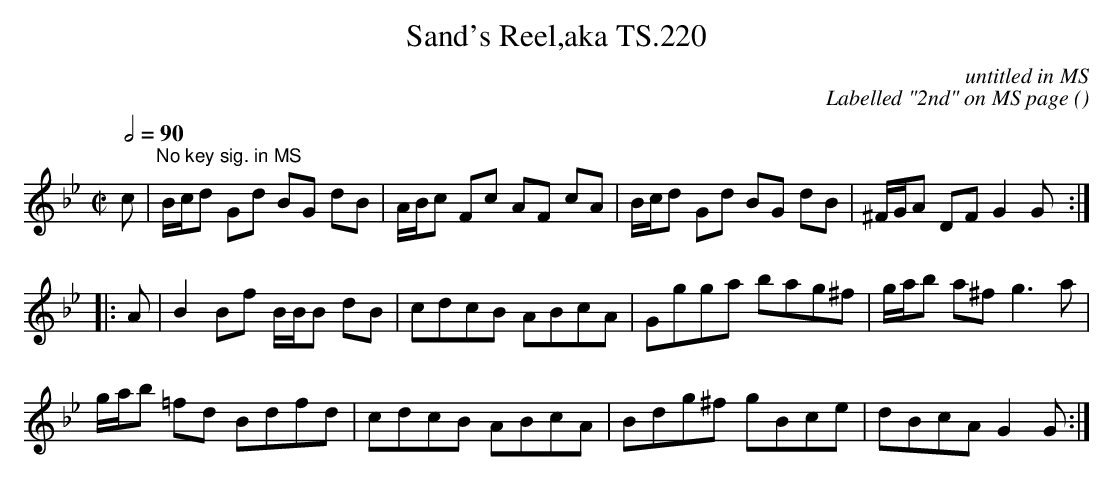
X:1
T:Sand's Reel,aka TS.220
M:C|
L:1/8
Q:1/2=90
C:untitled in MS
C:Labelled "2nd" on MS page
O:
K:Gm
c|"^No key sig. in MS"B/c/d Gd BG dB|A/B/c Fc AF cA|B/c/d Gd BG dB|^F/G/A DFG2G:|
|:A|B2Bf B/B/B dB|cdcB ABcA|Ggga bag^f|g/a/b a^f g3a|
g/a/b =fd Bdfd|cdcB ABcA|Bdg^f gBce|dBcAG2G:|]
